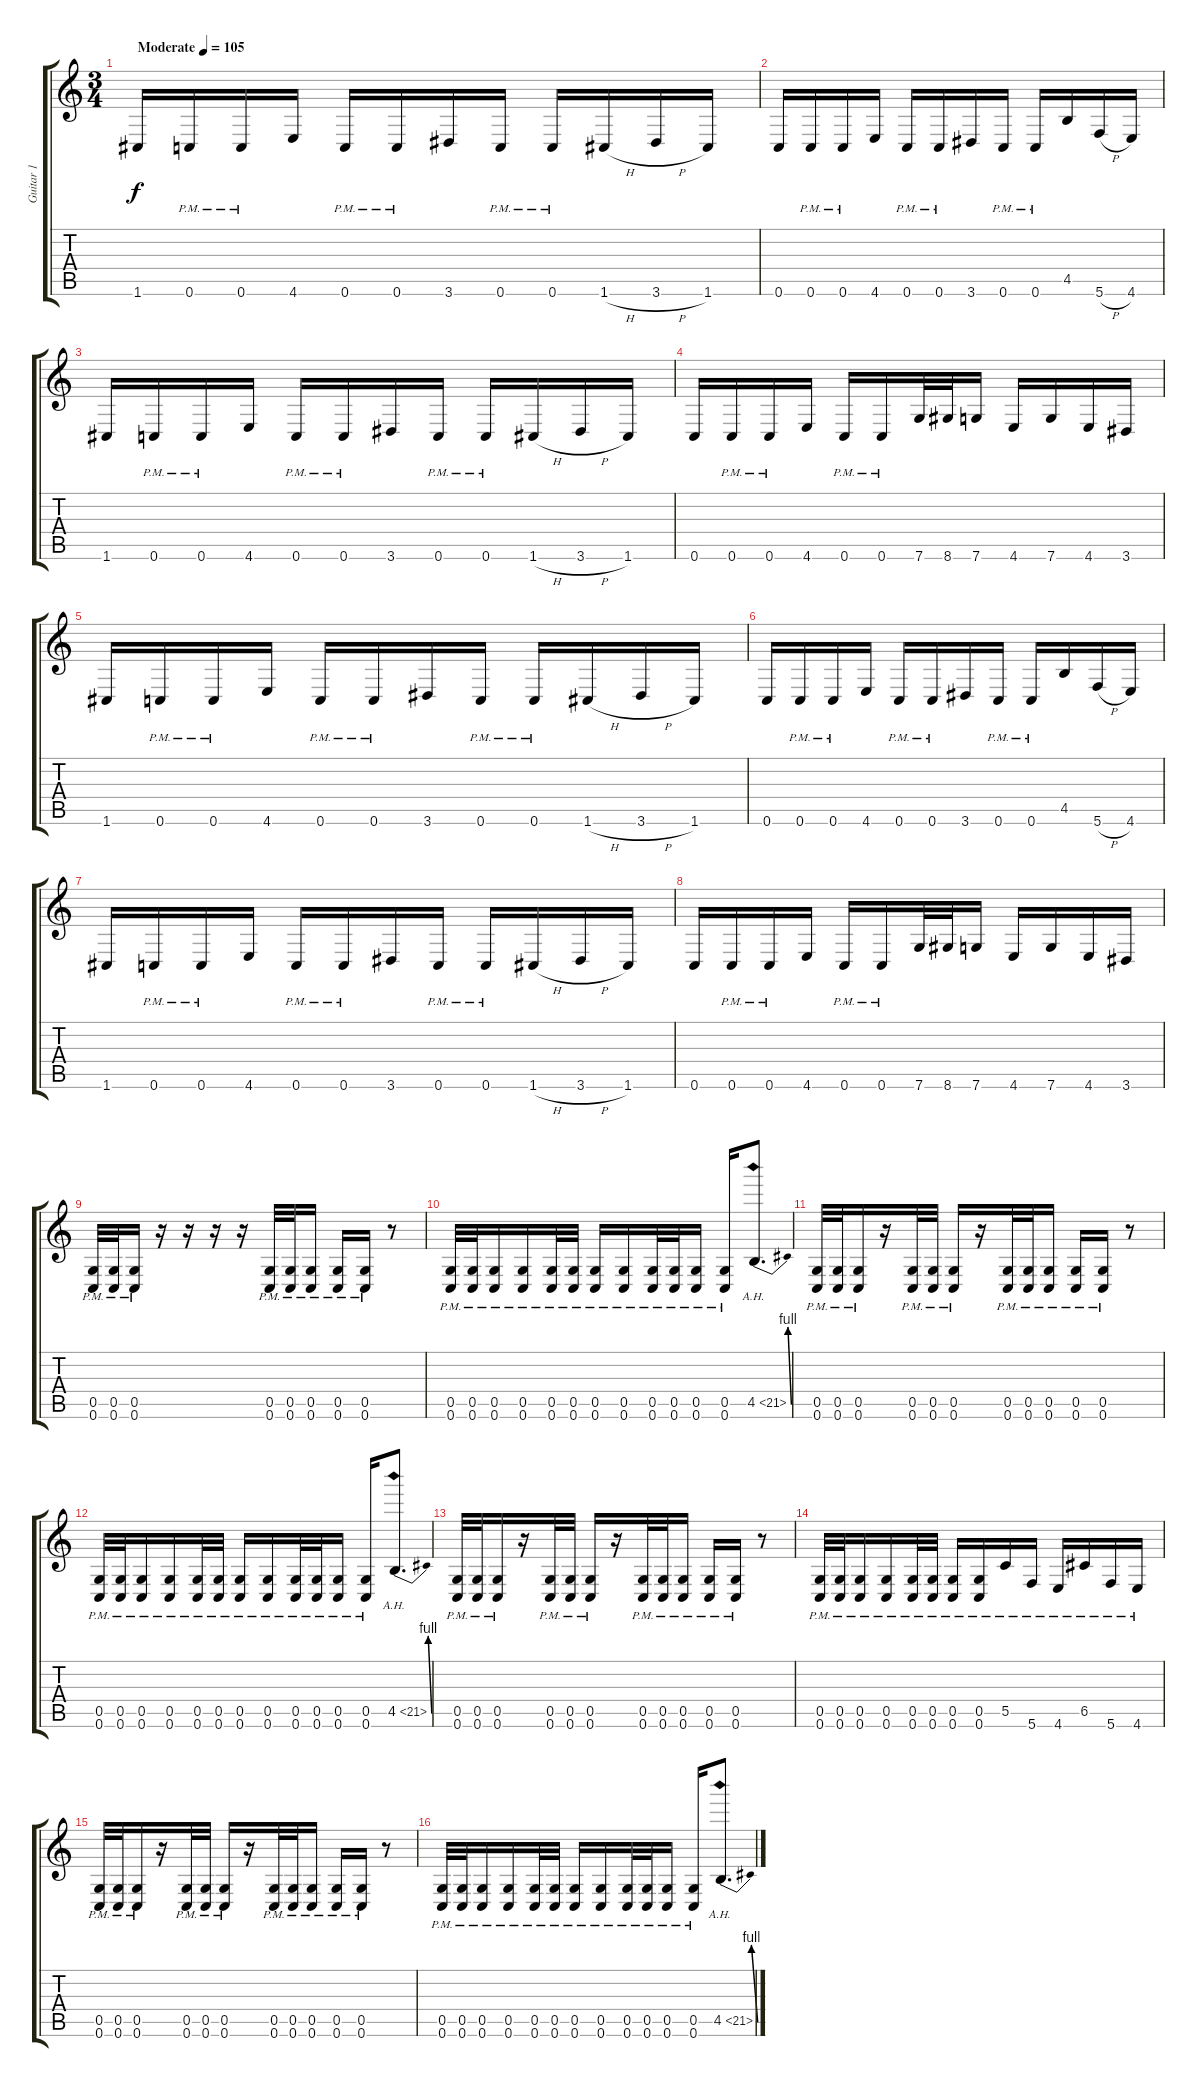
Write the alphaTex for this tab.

\track ("Guitar 1" "Guitar 1") {instrument distortionguitar}
\staff {score tabs}
\tuning (D4 A3 F3 C3 G2 C2) {hide}
\ts (3 4)
\tempo (105 "Moderate")
\clef g2
\ks c
1.6.16{dy f instrument distortionguitar} 0.6{pm}.16 0.6{pm}.16 4.6.16 0.6{pm}.16 0.6{pm}.16 3.6.16 0.6{pm}.16 0.6{pm}.16 1.6{h}.16 3.6{h}.16 1.6.16 |
0.6.16 0.6{pm}.16 0.6{pm}.16 4.6.16 0.6{pm}.16 0.6{pm}.16 3.6.16 0.6{pm}.16 0.6{pm}.16 4.5.16 5.6{h}.16 4.6.16 |
1.6.16 0.6{pm}.16 0.6{pm}.16 4.6.16 0.6{pm}.16 0.6{pm}.16 3.6.16 0.6{pm}.16 0.6{pm}.16 1.6{h}.16 3.6{h}.16 1.6.16 |
0.6.16 0.6{pm}.16 0.6{pm}.16 4.6.16 0.6{pm}.16 0.6{pm}.16 7.6.32 8.6.32 7.6.16 4.6.16 7.6.16 4.6.16 3.6.16 |
1.6.16 0.6{pm}.16 0.6{pm}.16 4.6.16 0.6{pm}.16 0.6{pm}.16 3.6.16 0.6{pm}.16 0.6{pm}.16 1.6{h}.16 3.6{h}.16 1.6.16 |
0.6.16 0.6{pm}.16 0.6{pm}.16 4.6.16 0.6{pm}.16 0.6{pm}.16 3.6.16 0.6{pm}.16 0.6{pm}.16 4.5.16 5.6{h}.16 4.6.16 |
1.6.16 0.6{pm}.16 0.6{pm}.16 4.6.16 0.6{pm}.16 0.6{pm}.16 3.6.16 0.6{pm}.16 0.6{pm}.16 1.6{h}.16 3.6{h}.16 1.6.16 |
0.6.16 0.6{pm}.16 0.6{pm}.16 4.6.16 0.6{pm}.16 0.6{pm}.16 7.6.32 8.6.32 7.6.16 4.6.16 7.6.16 4.6.16 3.6.16 |
(0.5{pm} 0.6{pm}).32 (0.5{pm} 0.6{pm}).32 (0.5{pm} 0.6{pm}).16 r.16 r.16 r.16 r.16 (0.5{pm} 0.6{pm}).32 (0.5{pm} 0.6{pm}).32 (0.5{pm} 0.6{pm}).16 (0.5{pm} 0.6{pm}).16 (0.5{pm} 0.6{pm}).16 r.8 |
(0.5{pm} 0.6{pm}).32 (0.5{pm} 0.6{pm}).32 (0.5{pm} 0.6{pm}).16 (0.5{pm} 0.6{pm}).16 (0.5{pm} 0.6{pm}).32 (0.5{pm} 0.6{pm}).32 (0.5{pm} 0.6{pm}).16 (0.5{pm} 0.6{pm}).16 (0.5{pm} 0.6{pm}).32 (0.5{pm} 0.6{pm}).32 (0.5{pm} 0.6{pm}).16 (0.5{pm} 0.6{pm}).16 4.5{be (bend 0 0 60 4) ah 17}.8{d} |
(0.5{pm} 0.6{pm}).32 (0.5{pm} 0.6{pm}).32 (0.5{pm} 0.6{pm}).16 r.16 (0.5{pm} 0.6{pm}).32 (0.5{pm} 0.6{pm}).32 (0.5{pm} 0.6{pm}).16 r.16 (0.5{pm} 0.6{pm}).32 (0.5{pm} 0.6{pm}).32 (0.5{pm} 0.6{pm}).16 (0.5{pm} 0.6{pm}).16 (0.5{pm} 0.6{pm}).16 r.8 |
(0.5{pm} 0.6{pm}).32 (0.5{pm} 0.6{pm}).32 (0.5{pm} 0.6{pm}).16 (0.5{pm} 0.6{pm}).16 (0.5{pm} 0.6{pm}).32 (0.5{pm} 0.6{pm}).32 (0.5{pm} 0.6{pm}).16 (0.5{pm} 0.6{pm}).16 (0.5{pm} 0.6{pm}).32 (0.5{pm} 0.6{pm}).32 (0.5{pm} 0.6{pm}).16 (0.5{pm} 0.6{pm}).16 4.5{be (bend 0 0 60 4) ah 17}.8{d} |
(0.5{pm} 0.6{pm}).32 (0.5{pm} 0.6{pm}).32 (0.5{pm} 0.6{pm}).16 r.16 (0.5{pm} 0.6{pm}).32 (0.5{pm} 0.6{pm}).32 (0.5{pm} 0.6{pm}).16 r.16 (0.5{pm} 0.6{pm}).32 (0.5{pm} 0.6{pm}).32 (0.5{pm} 0.6{pm}).16 (0.5{pm} 0.6{pm}).16 (0.5{pm} 0.6{pm}).16 r.8 |
(0.5{pm} 0.6{pm}).32 (0.5{pm} 0.6{pm}).32 (0.5{pm} 0.6{pm}).16 (0.5{pm} 0.6{pm}).16 (0.5{pm} 0.6{pm}).32 (0.5{pm} 0.6{pm}).32 (0.5{pm} 0.6{pm}).16 (0.5{pm} 0.6{pm}).16 5.5{pm}.16 5.6{pm}.16 4.6{pm}.16 6.5{pm}.16 5.6{pm}.16 4.6{pm}.16 |
(0.5{pm} 0.6{pm}).32 (0.5{pm} 0.6{pm}).32 (0.5{pm} 0.6{pm}).16 r.16 (0.5{pm} 0.6{pm}).32 (0.5{pm} 0.6{pm}).32 (0.5{pm} 0.6{pm}).16 r.16 (0.5{pm} 0.6{pm}).32 (0.5{pm} 0.6{pm}).32 (0.5{pm} 0.6{pm}).16 (0.5{pm} 0.6{pm}).16 (0.5{pm} 0.6{pm}).16 r.8 |
(0.5{pm} 0.6{pm}).32 (0.5{pm} 0.6{pm}).32 (0.5{pm} 0.6{pm}).16 (0.5{pm} 0.6{pm}).16 (0.5{pm} 0.6{pm}).32 (0.5{pm} 0.6{pm}).32 (0.5{pm} 0.6{pm}).16 (0.5{pm} 0.6{pm}).16 (0.5{pm} 0.6{pm}).32 (0.5{pm} 0.6{pm}).32 (0.5{pm} 0.6{pm}).16 (0.5{pm} 0.6{pm}).16 4.5{be (bend 0 0 60 4) ah 17}.8{d}
